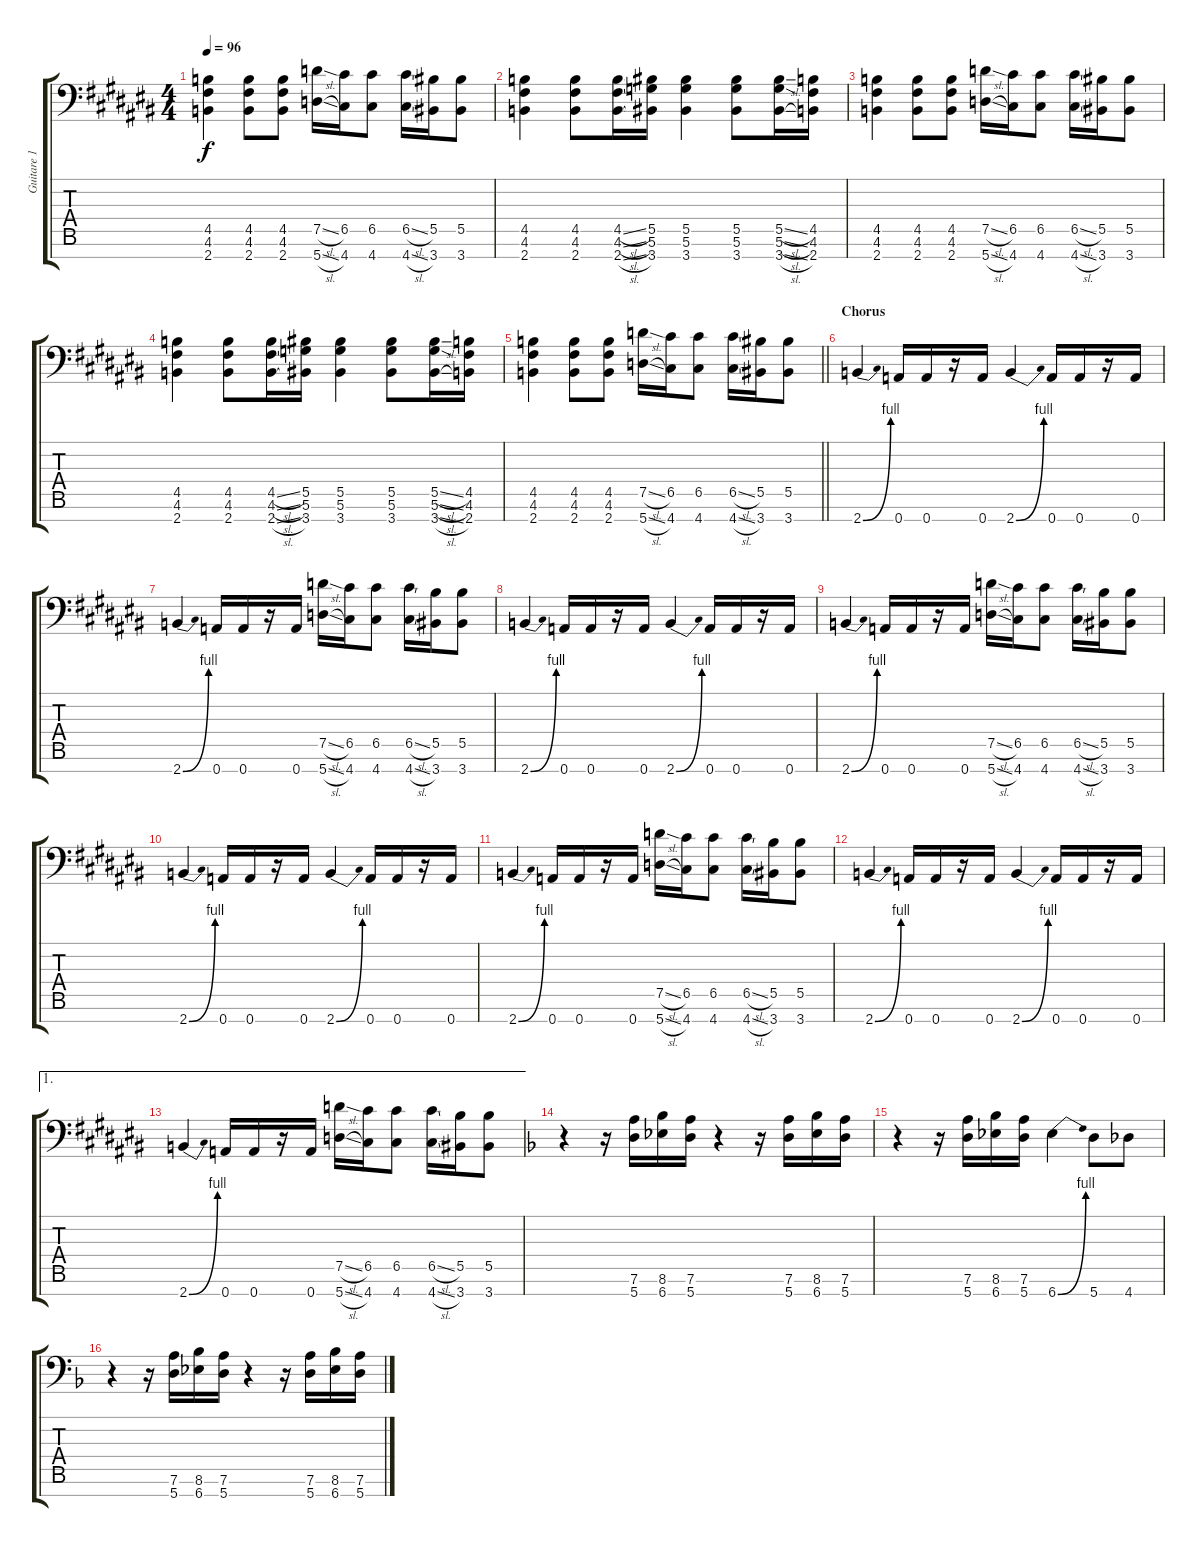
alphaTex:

\track ("Guitare 1" "Guitare 1") {instrument overdrivenguitar}
\staff {score tabs}
\tuning (D4 A3 F3 C3 G2 D2 A1) {hide}
\ts (4 4)
\tempo 96
\clef f4
\ks c#
(4.5 4.6 2.7).4{dy f} (4.5 4.6 2.7).8 (4.5 4.6 2.7).8 (7.5{sl} 5.7{sl}).16 (6.5 4.7).16 (6.5 4.7).8 (6.5{sl} 4.7{sl}).16 (5.5 3.7).16 (5.5 3.7).8 |
(4.5 4.6 2.7).4 (4.5 4.6 2.7).8 (4.5{sl} 4.6{sl} 2.7{sl}).16 (5.5 5.6 3.7).16 (5.5 5.6 3.7).4 (5.5 5.6 3.7).8 (5.5{sl} 5.6{sl} 3.7{sl}).16 (4.5 4.6 2.7).16 |
(4.5 4.6 2.7).4 (4.5 4.6 2.7).8 (4.5 4.6 2.7).8 (7.5{sl} 5.7{sl}).16 (6.5 4.7).16 (6.5 4.7).8 (6.5{sl} 4.7{sl}).16 (5.5 3.7).16 (5.5 3.7).8 |
(4.5 4.6 2.7).4 (4.5 4.6 2.7).8 (4.5{sl} 4.6{sl} 2.7{sl}).16 (5.5 5.6 3.7).16 (5.5 5.6 3.7).4 (5.5 5.6 3.7).8 (5.5{sl} 5.6{sl} 3.7{sl}).16 (4.5 4.6 2.7).16 |
\barLineRight lightlight
(4.5 4.6 2.7).4 (4.5 4.6 2.7).8 (4.5 4.6 2.7).8 (7.5{sl} 5.7{sl}).16 (6.5 4.7).16 (6.5 4.7).8 (6.5{sl} 4.7{sl}).16 (5.5 3.7).16 (5.5 3.7).8 |
\section ("" "Chorus")
2.7{be (bend 0 0 60 4)}.4 0.7.16 0.7.16 r.16 0.7.16 2.7{be (bend 0 0 60 4)}.4 0.7.16 0.7.16 r.16 0.7.16 |
2.7{be (bend 0 0 60 4)}.4 0.7.16 0.7.16 r.16 0.7.16 (7.5{sl} 5.7{sl}).16 (6.5 4.7).16 (6.5 4.7).8 (6.5{sl} 4.7{sl}).16 (5.5 3.7).16 (5.5 3.7).8 |
2.7{be (bend 0 0 60 4)}.4 0.7.16 0.7.16 r.16 0.7.16 2.7{be (bend 0 0 60 4)}.4 0.7.16 0.7.16 r.16 0.7.16 |
2.7{be (bend 0 0 60 4)}.4 0.7.16 0.7.16 r.16 0.7.16 (7.5{sl} 5.7{sl}).16 (6.5 4.7).16 (6.5 4.7).8 (6.5{sl} 4.7{sl}).16 (5.5 3.7).16 (5.5 3.7).8 |
2.7{be (bend 0 0 60 4)}.4 0.7.16 0.7.16 r.16 0.7.16 2.7{be (bend 0 0 60 4)}.4 0.7.16 0.7.16 r.16 0.7.16 |
2.7{be (bend 0 0 60 4)}.4 0.7.16 0.7.16 r.16 0.7.16 (7.5{sl} 5.7{sl}).16 (6.5 4.7).16 (6.5 4.7).8 (6.5{sl} 4.7{sl}).16 (5.5 3.7).16 (5.5 3.7).8 |
2.7{be (bend 0 0 60 4)}.4 0.7.16 0.7.16 r.16 0.7.16 2.7{be (bend 0 0 60 4)}.4 0.7.16 0.7.16 r.16 0.7.16 |
\ae 1
2.7{be (bend 0 0 60 4)}.4 0.7.16 0.7.16 r.16 0.7.16 (7.5{sl} 5.7{sl}).16 (6.5 4.7).16 (6.5 4.7).8 (6.5{sl} 4.7{sl}).16 (5.5 3.7).16 (5.5 3.7).8 |
\ks f
r.4 r.16 (7.6 5.7).16 (8.6 6.7).16 (7.6 5.7).16 r.4 r.16 (7.6 5.7).16 (8.6 6.7).16 (7.6 5.7).16 |
r.4 r.16 (7.6 5.7).16 (8.6 6.7).16 (7.6 5.7).16 6.7{be (bend 0 0 60 4)}.4 5.7.8 4.7.8 |
r.4 r.16 (7.6 5.7).16 (8.6 6.7).16 (7.6 5.7).16 r.4 r.16 (7.6 5.7).16 (8.6 6.7).16 (7.6 5.7).16
